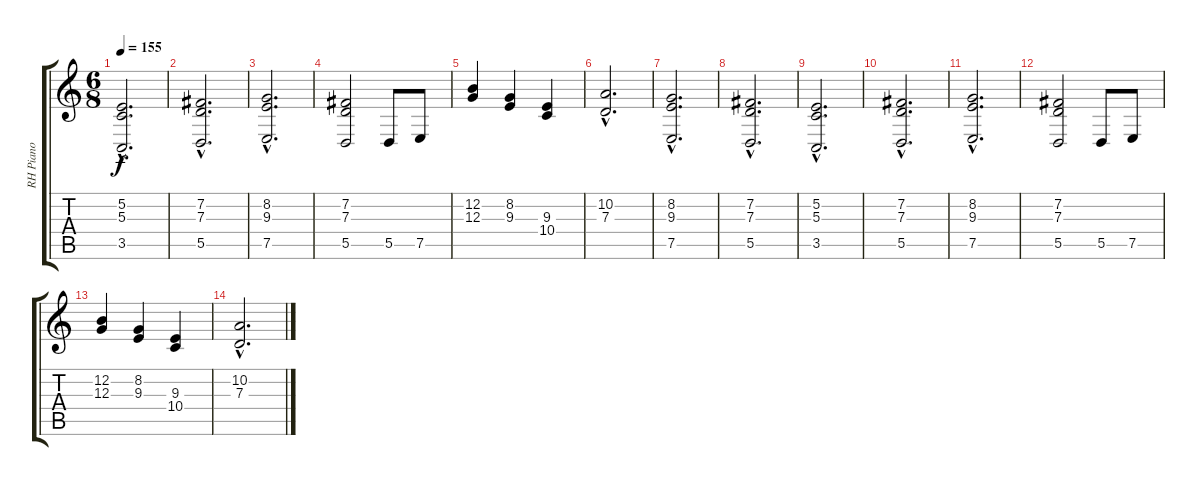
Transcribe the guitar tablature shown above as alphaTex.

\track ("RH Piano" "RH Piano") {instrument acousticgrandpiano}
\staff {score tabs}
\tuning (E4 B3 G3 D3 A2 E2) {hide}
\ts (6 8)
\tempo 155
\clef g2
\ks c
(5.2{hac} 5.3{hac} 3.5{hac}).2{d dy f} |
(7.2{hac} 7.3{hac} 5.5{hac}).2{d} |
(8.2{hac} 9.3{hac} 7.5{hac}).2{d} |
(7.2 7.3 5.5).2 5.5.8 7.5.8 |
(12.2 12.3).4 (8.2 9.3).4 (9.3 10.4).4 |
(10.2{hac} 7.3{hac}).2{d} |
(8.2{hac} 9.3{hac} 7.5{hac}).2{d} |
(7.2{hac} 7.3{hac} 5.5{hac}).2{d} |
(5.2{hac} 5.3{hac} 3.5{hac}).2{d} |
(7.2{hac} 7.3{hac} 5.5{hac}).2{d} |
(8.2{hac} 9.3{hac} 7.5{hac}).2{d} |
(7.2 7.3 5.5).2 5.5.8 7.5.8 |
(12.2 12.3).4 (8.2 9.3).4 (9.3 10.4).4 |
(10.2{hac} 7.3{hac}).2{d}
